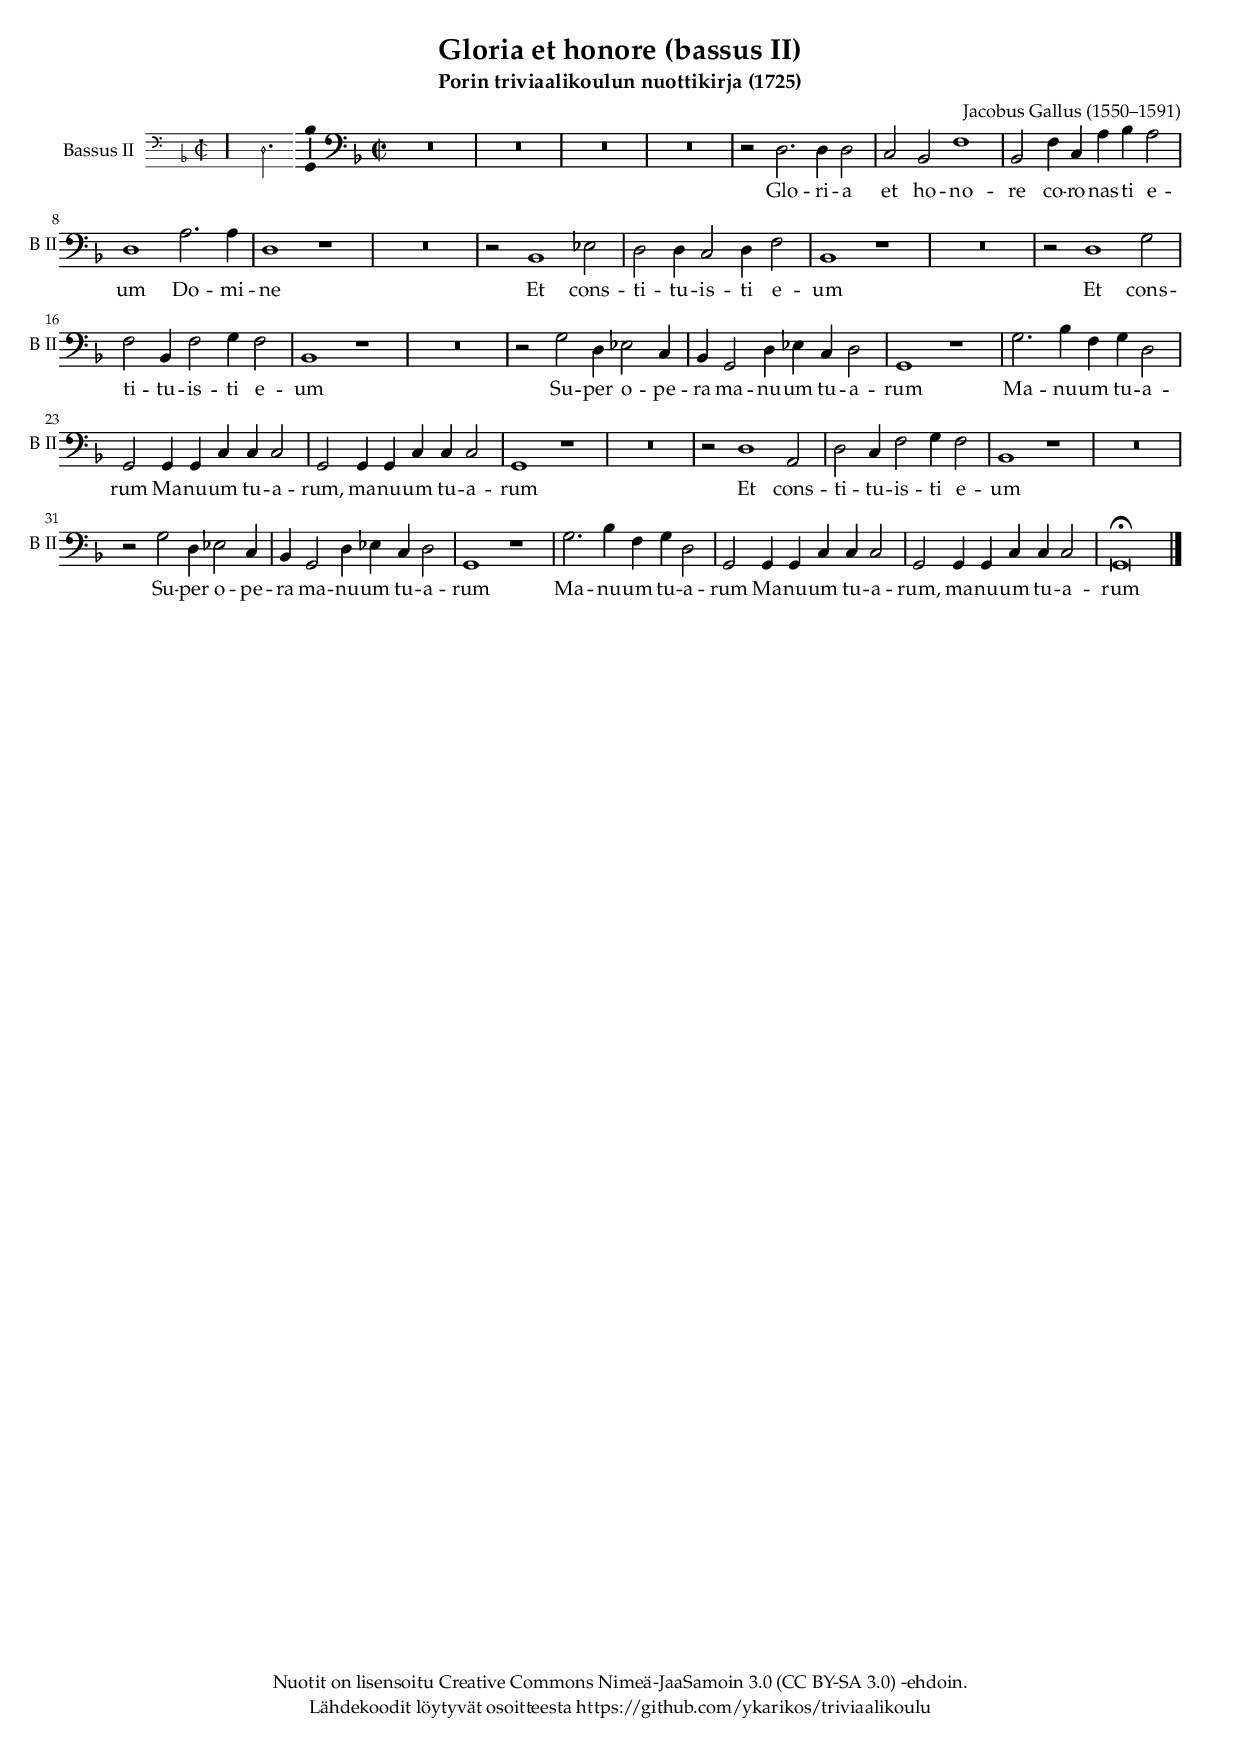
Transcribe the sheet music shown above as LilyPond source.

\version "2.19.49"
\include "suomi.ly"


global = {
%  \numericTimeSignature
  \time 2/2
	\set Timing.measureLength = #(ly:make-moment 4/2)
%  \autoBeamOff
  \key d \minor
  \set Staff.midiInstrument = #"voice oohs"
}

stanzaOneLyricsChoirOne = \lyricmode {
	Glo -- ri -- a et ho -- no -- re
	co -- ro -- nas -- ti e -- um Do -- mi -- ne
	Et cons -- ti -- tu -- is -- ti e -- um
	Et cons -- ti -- tu -- is -- ti e -- um
	Su -- per o -- pe -- ra ma -- nu -- um tu -- a -- rum
	Ma -- nu -- um tu -- a -- rum
	Ma -- nu -- um tu -- a -- rum,
	ma -- nu -- um tu -- a -- rum
	Et cons -- ti -- tu -- is -- ti e -- um
	Su -- per o -- pe -- ra ma -- nu -- um tu -- a -- rum
	Ma -- nu -- um tu -- a -- rum
	Ma -- nu -- um tu -- a -- rum,
	ma -- nu -- um tu -- a -- rum
}




% Second choir


BassTwoMusic = \relative c {
	\set Staff.instrumentName = #"Bassus II"
	\set Staff.shortInstrumentName = "B II"

	\incipit { 
		\clef "mensural-f" \key d \minor \time 2/2 
		r\maxima d2. 
	}

	\clef bass
	R\breve | R | R | R | 
	r2 d2. d4 d2 | c b f'1 | b,2 f'4 c a' b a2 | d,1 a'2. a4 |
	d,1 r | R\breve | r2 b1 es2 | d d4 c2 d4 f2 |

% 2
	b,1 r | R\breve | r2 d1 g2 | f b,4 f'2 g4 f2 |
	b,1 r | R\breve | r2 g' d4 es2 c4 | b g2 d'4 es c d2 |
	g,1 r | g'2.  b4 f g d2 | g,2 g4 g c c c2 | g g4 g c c c2 |

% 3
	g1 r  | R\breve | r2 d'1 a2 | d c4 f2 g4 f2 | 
	b,1 r | R\breve | r2 g' d4 es2 c4 | b g2 d'4 es c d2 |
	g,1 r | g'2. b4 f g d2 | g,2 g4 g c c c2 | g g4 g c c c2 |
	g\breve\fermata \bar "|."
}



\include "gloria-et-honore.header.ily"

\header {
  title = "Gloria et honore (bassus II)"
}

\score {
  \new StaffGroup = choirTwoStaff <<
    \new Staff <<
      \new Voice = "BassTwo" {
        \global
        \BassTwoMusic
      }
      \new Lyrics \lyricsto "BassTwo" {
       \stanzaOneLyricsChoirOne
      }
    >>
  >>

  \midi {
    \tempo 4 = 160
  }
  \layout {
    \context {
      \Voice
      \consists "Ambitus_engraver"
		\hide Slur
    }
    indent = 4\cm
    incipit-width = 2.5\cm
    \context {
     \Score
     \override VerticalAxisGroup.remove-first = ##t
    }
  }
}
